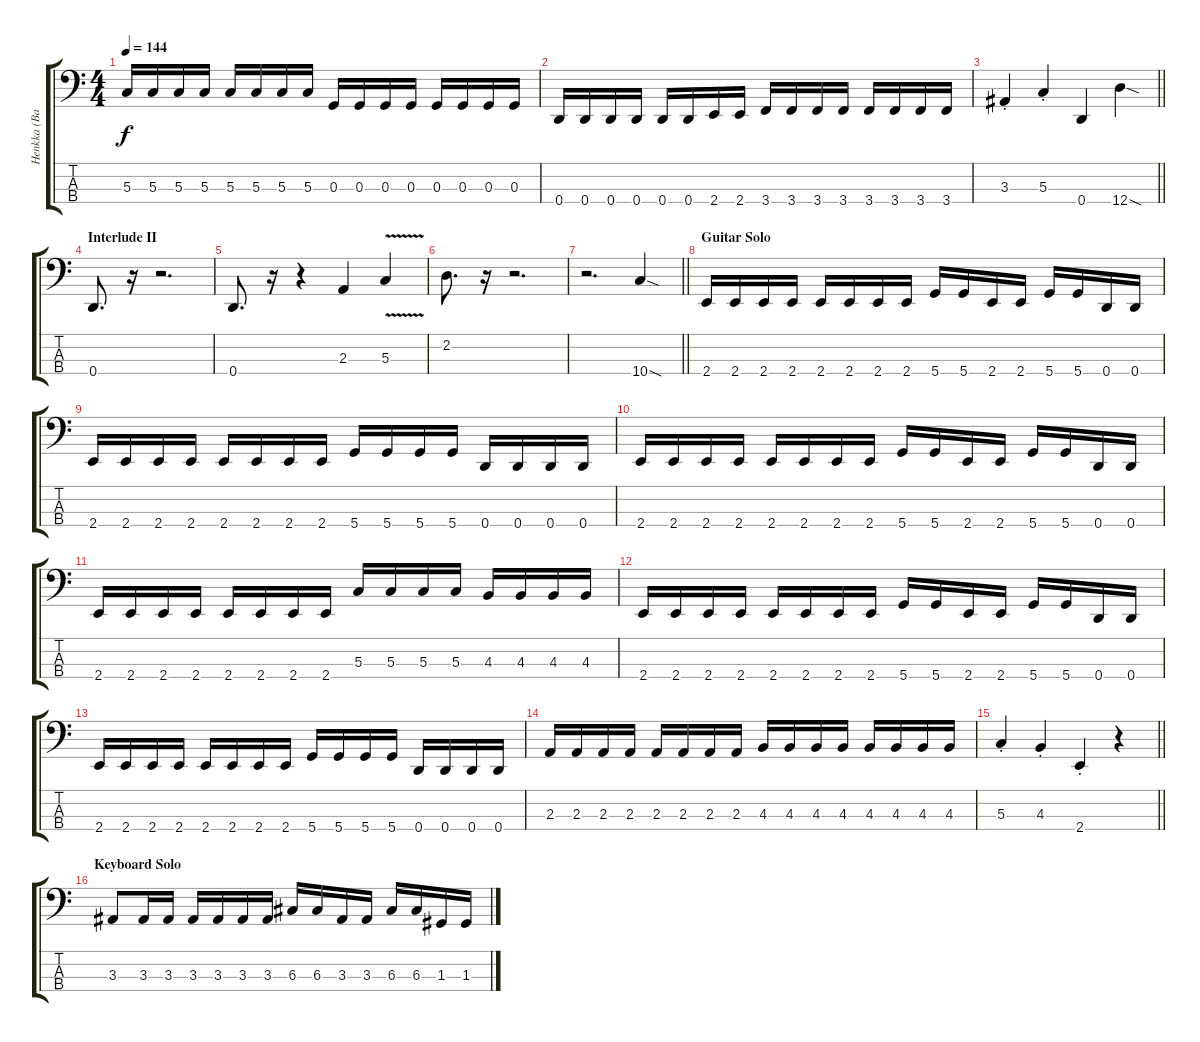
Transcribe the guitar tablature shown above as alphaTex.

\track ("Henkka (Bass)" "Henkka (Ba") {instrument electricbasspick}
\staff {score tabs}
\tuning (F2 C2 G1 D1) {hide}
\ts (4 4)
\tempo 144
\clef f4
\ks c
5.3.16{dy f} 5.3.16 5.3.16 5.3.16 5.3.16 5.3.16 5.3.16 5.3.16 0.3.16 0.3.16 0.3.16 0.3.16 0.3.16 0.3.16 0.3.16 0.3.16 |
0.4.16 0.4.16 0.4.16 0.4.16 0.4.16 0.4.16 2.4.16 2.4.16 3.4.16 3.4.16 3.4.16 3.4.16 3.4.16 3.4.16 3.4.16 3.4.16 |
\barLineRight lightlight
3.3{st}.4 5.3{st}.4 0.4.4 12.4{sod}.4 |
\section ("" "Interlude II")
0.4.8{d} r.16 r.2{d} |
0.4.8{d} r.16 r.4 2.3.4 5.3{v}.4 |
2.2.8{d} r.16 r.2{d} |
\barLineRight lightlight
r.2{d} 10.4{sod}.4 |
\section ("" "Guitar Solo")
2.4.16 2.4.16 2.4.16 2.4.16 2.4.16 2.4.16 2.4.16 2.4.16 5.4.16 5.4.16 2.4.16 2.4.16 5.4.16 5.4.16 0.4.16 0.4.16 |
2.4.16 2.4.16 2.4.16 2.4.16 2.4.16 2.4.16 2.4.16 2.4.16 5.4.16 5.4.16 5.4.16 5.4.16 0.4.16 0.4.16 0.4.16 0.4.16 |
2.4.16 2.4.16 2.4.16 2.4.16 2.4.16 2.4.16 2.4.16 2.4.16 5.4.16 5.4.16 2.4.16 2.4.16 5.4.16 5.4.16 0.4.16 0.4.16 |
2.4.16 2.4.16 2.4.16 2.4.16 2.4.16 2.4.16 2.4.16 2.4.16 5.3.16 5.3.16 5.3.16 5.3.16 4.3.16 4.3.16 4.3.16 4.3.16 |
2.4.16 2.4.16 2.4.16 2.4.16 2.4.16 2.4.16 2.4.16 2.4.16 5.4.16 5.4.16 2.4.16 2.4.16 5.4.16 5.4.16 0.4.16 0.4.16 |
2.4.16 2.4.16 2.4.16 2.4.16 2.4.16 2.4.16 2.4.16 2.4.16 5.4.16 5.4.16 5.4.16 5.4.16 0.4.16 0.4.16 0.4.16 0.4.16 |
2.3.16 2.3.16 2.3.16 2.3.16 2.3.16 2.3.16 2.3.16 2.3.16 4.3.16 4.3.16 4.3.16 4.3.16 4.3.16 4.3.16 4.3.16 4.3.16 |
\barLineRight lightlight
5.3{st}.4 4.3{st}.4 2.4{st}.4 r.4 |
\section ("" "Keyboard Solo")
3.3.8 3.3.16 3.3.16 3.3.16 3.3.16 3.3.16 3.3.16 6.3.16 6.3.16 3.3.16 3.3.16 6.3.16 6.3.16 1.3.16 1.3.16
